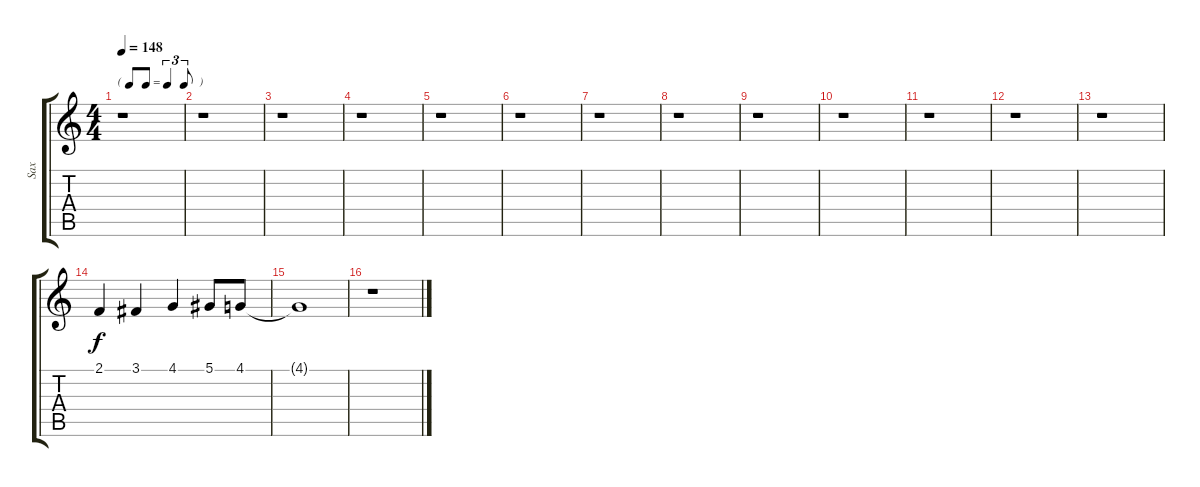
\track ("Sax" "Sax") {instrument tenorsax}
\staff {score tabs}
\tuning (Eb4 Bb3 Gb3 Db3 Ab2 Eb2) {hide}
\ts (4 4)
\tf triplet8th
\tempo 148
\clef g2
\ks c
r.1{dy f} |
r.1 |
r.1 |
r.1 |
r.1 |
r.1 |
r.1 |
r.1 |
r.1 |
r.1 |
r.1 |
r.1 |
r.1 |
2.1.4 3.1.4 4.1.4 5.1.8 4.1.8 |
4.1{t}.1 |
r.1
